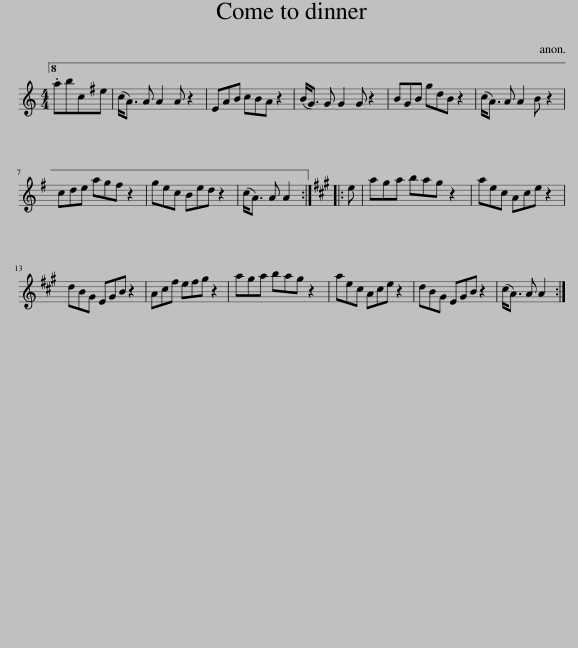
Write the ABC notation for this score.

X:1
L:1/8
M:4/4
I:linebreak $
K:C
V:1 treble
V:1
 .abce | (c<A) A A2 A z2 | EAB cBA z2 | (B<G) G G2 G z2 | BGB gdB z2 | %5
 (c<A) A A2 B z2 |$ cde ag^f z2 | gec Bed z2 | (c<A) A A2 ::[K:A] e | %10
 aga bag z2 | aec Ace z2 |$ dBG EGB z2 | Acf efg z2 | aga bag z2 | %15
 aec Ace z2 | dBG EGB z2 | (c<A) A A2 :| %18
